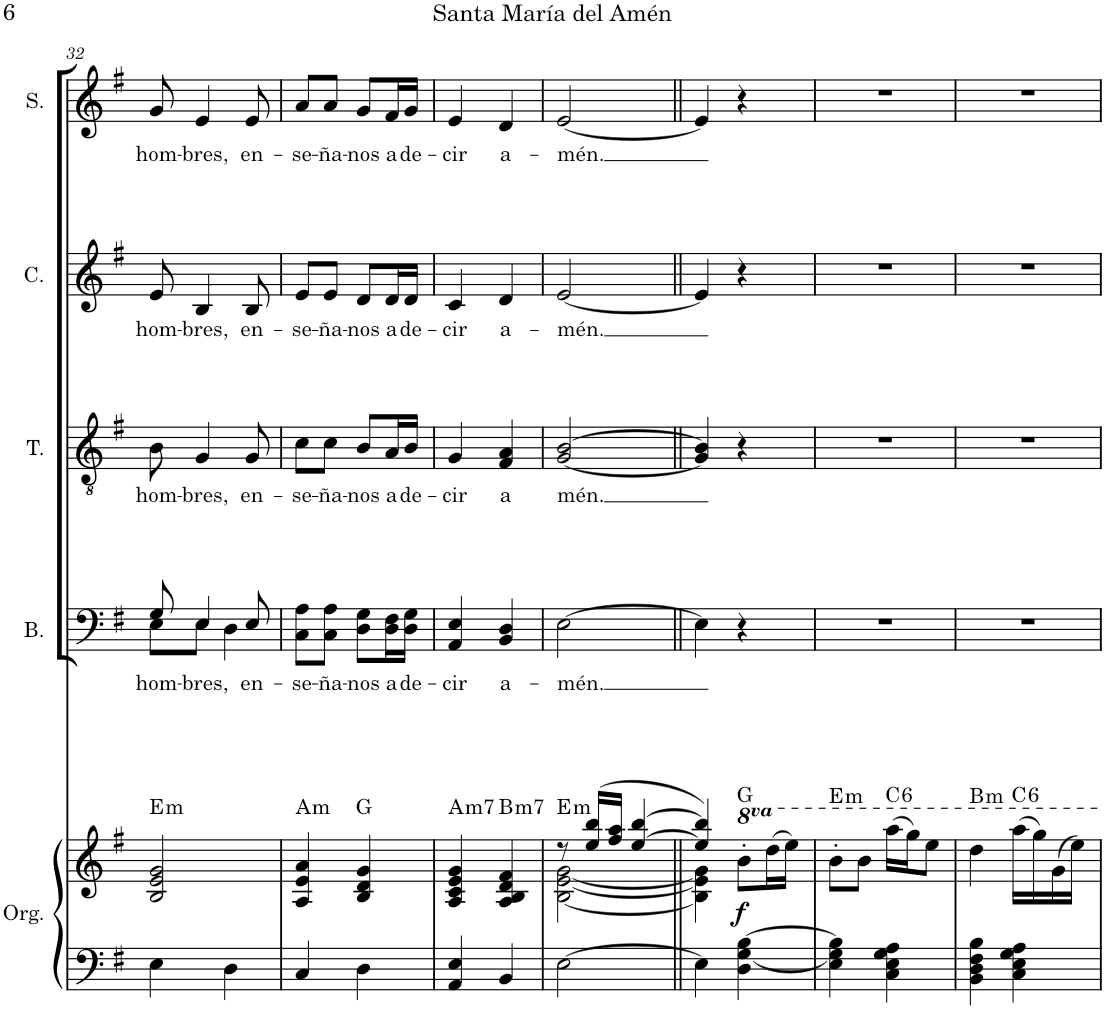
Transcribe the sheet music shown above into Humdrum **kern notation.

**kern	**kern	**dynam	**harte	**kern	**text	**kern	**text	**kern	**text	**kern	**text
*part5	*part5	*part5	*part5	*part4	*part4	*part3	*part3	*part2	*part2	*part1	*part1
*staff6	*staff5	*staff5/6	*	*staff4	*staff4	*staff3	*staff3	*staff2	*staff2	*staff1	*staff1
*I"Órgano	*	*	*	*I"Bajo	*	*I"Tenor	*	*I"Contralto	*	*I"Soprano	*
*	*	*	*	*I'B.	*	*I'T.	*	*I'C.	*	*I'S.	*
!!LO:PB:g=z
*clefF4	*clefG2	*	*	*clefF4	*	*clefGv2	*	*clefG2	*	*clefG2	*
*k[f#]	*k[f#]	*	*	*k[f#]	*	*k[f#]	*	*k[f#]	*	*k[f#]	*
*M2/4	*M2/4	*	*	*M2/4	*	*M2/4	*	*M2/4	*	*M2/4	*
=32	=32	=32	=32	=32	=32	=32	=32	=32	=32	=32	=32
!	!	!	!LO:H:kt=m	!	!LO:LY:b	!	!LO:LY:b	!	!LO:LY:b	!	!LO:LY:b
*	*	*	*	*^	*	*	*	*	*	*	*
4E\	2B/ 2e/ 2g/	.	E:min	8G/	8E\L	hom-	8B\	hom-	8e/	hom-	8g/	hom-
!	!	!	!	!	!	!LO:LY:b	!	!LO:LY:b	!	!LO:LY:b	!	!LO:LY:b
.	.	.	.	4E/	8E\J	-bres,	4G/	-bres,	4B/	-bres,	4e/	-bres,
4D\	.	.	.	.	4D\	.	.	.	.	.	.	.
!	!	!	!	!	!	!LO:LY:b	!	!LO:LY:b	!	!LO:LY:b	!	!LO:LY:b
.	.	.	.	8E/	.	en-	8G/	en-	8B/	en-	8e/	en-
*	*	*	*	*v	*v	*	*	*	*	*	*	*
=33	=33	=33	=33	=33	=33	=33	=33	=33	=33	=33	=33
!	!	!	!LO:H:kt=m	!	!LO:LY:b	!	!LO:LY:b	!	!LO:LY:b	!	!LO:LY:b
4C/	4A/ 4e/ 4a/	.	A:min	8C\ 8A\L	-se-	8c\L	-se-	8e/L	-se-	8a/L	-se-
!	!	!	!	!	!LO:LY:b	!	!LO:LY:b	!	!LO:LY:b	!	!LO:LY:b
.	.	.	.	8C\ 8A\J	-ña-	8c\J	-ña-	8e/J	-ña-	8a/J	-ña-
!	!	!	!	!	!LO:LY:b	!	!LO:LY:b	!	!LO:LY:b	!	!LO:LY:b
4D\	4B/ 4d/ 4g/	.	G:maj	8D\ 8G\L	-nos	8B/L	-nos	8d/L	-nos	8g/L	-nos
!	!	!	!	!	!LO:LY:b	!	!LO:LY:b	!	!LO:LY:b	!	!LO:LY:b
.	.	.	.	16D\ 16F#\L	a	16A/L	a	16d/L	a	16f#/L	a
!	!	!	!	!	!LO:LY:b	!	!LO:LY:b	!	!LO:LY:b	!	!LO:LY:b
.	.	.	.	16D\ 16G\JJ	de-	16B/JJ	de-	16d/JJ	de-	16g/JJ	de-
=34	=34	=34	=34	=34	=34	=34	=34	=34	=34	=34	=34
!	!	!	!LO:H:kt=m7	!	!LO:LY:b	!	!LO:LY:b	!	!LO:LY:b	!	!LO:LY:b
4AA/ 4E/	4A/ 4c/ 4e/ 4g/	.	A:min7	4AA/ 4E/	-cir	4G/	-cir	4c/	-cir	4e/	-cir
!	!	!	!LO:H:kt=m7	!	!LO:LY:b	!	!LO:LY:b	!	!LO:LY:b	!	!LO:LY:b
4BB/	4A/ 4B/ 4d/ 4f#/	.	B:min7	4BB/ 4D/	a-	4F#/ 4A/	a	4d/	a-	4d/	a-
=35	=35	=35	=35	=35	=35	=35	=35	=35	=35	=35	=35
*	*^	*	*	*	*	*	*	*	*	*	*
!	!	!	!	!LO:H:kt=m	!	!LO:LY:b	!	!LO:LY:b	!	!LO:LY:b	!	!LO:LY:b
[2E\	8r	[2B\ [2e\ [2g\	.	E:min	[2E\	-mén.	[2G/ [2B/	-mén.	[2e/	-mén.	[2e/	-mén.
.	(16ee/ 16bb/LL	.	.	.	.	.	.	.	.	.	.	.
.	16ff#/ 16aa/JJ	.	.	.	.	.	.	.	.	.	.	.
.	[4ee/ [4bb/	.	.	.	.	.	.	.	.	.	.	.
=36||	=36||	=36||	=36||	=36||	=36||	=36||	=36||	=36||	=36||	=36||	=36||	=36||
4E\]	4ee/] 4bb/])	4B\] 4e\] 4g\]	.	.	4E\]	.	4G/] 4B/]	.	4e/]	.	4e/]	.
!	!	!	!LO:DY:b	!	!	!	!	!	!	!	!	!
4D\ [4G\ [4B\	8bb'\L	4ryy	f	G:maj	4r	.	4r	.	4r	.	4r	.
.	(16ddd\L	.	.	.	.	.	.	.	.	.	.	.
.	16eee\JJ)	.	.	.	.	.	.	.	.	.	.	.
*	*v	*v	*	*	*	*	*	*	*	*	*	*
=37	=37	=37	=37	=37	=37	=37	=37	=37	=37	=37	=37
!	!	!	!LO:H:kt=m	!	!	!	!	!	!	!	!
4E\ 4G\] 4B\]	8bb'\L	.	E:min	2r	.	2r	.	2r	.	2r	.
.	8bb\J	.	.	.	.	.	.	.	.	.	.
!	!	!	!LO:H:kt=6	!	!	!	!	!	!	!	!
4C\ 4E\ 4G\ 4A\	(16aaa\LL	.	C:maj6	.	.	.	.	.	.	.	.
.	16ggg\J)	.	.	.	.	.	.	.	.	.	.
.	8eee\J	.	.	.	.	.	.	.	.	.	.
=38	=38	=38	=38	=38	=38	=38	=38	=38	=38	=38	=38
!	!	!	!LO:H:kt=m	!	!	!	!	!	!	!	!
4BB\ 4D\ 4F#\ 4B\	4ddd\	.	B:min	2r	.	2r	.	2r	.	2r	.
!	!	!	!LO:H:kt=6	!	!	!	!	!	!	!	!
4C\ 4E\ 4G\ 4A\	(16aaa\LL	.	C:maj6	.	.	.	.	.	.	.	.
.	16ggg\)	.	.	.	.	.	.	.	.	.	.
.	(16gg\	.	.	.	.	.	.	.	.	.	.
.	16eee\JJ)	.	.	.	.	.	.	.	.	.	.
=	=	=	=	=	=	=	=	=	=	=	=
*-	*-	*-	*-	*-	*-	*-	*-	*-	*-	*-	*-
